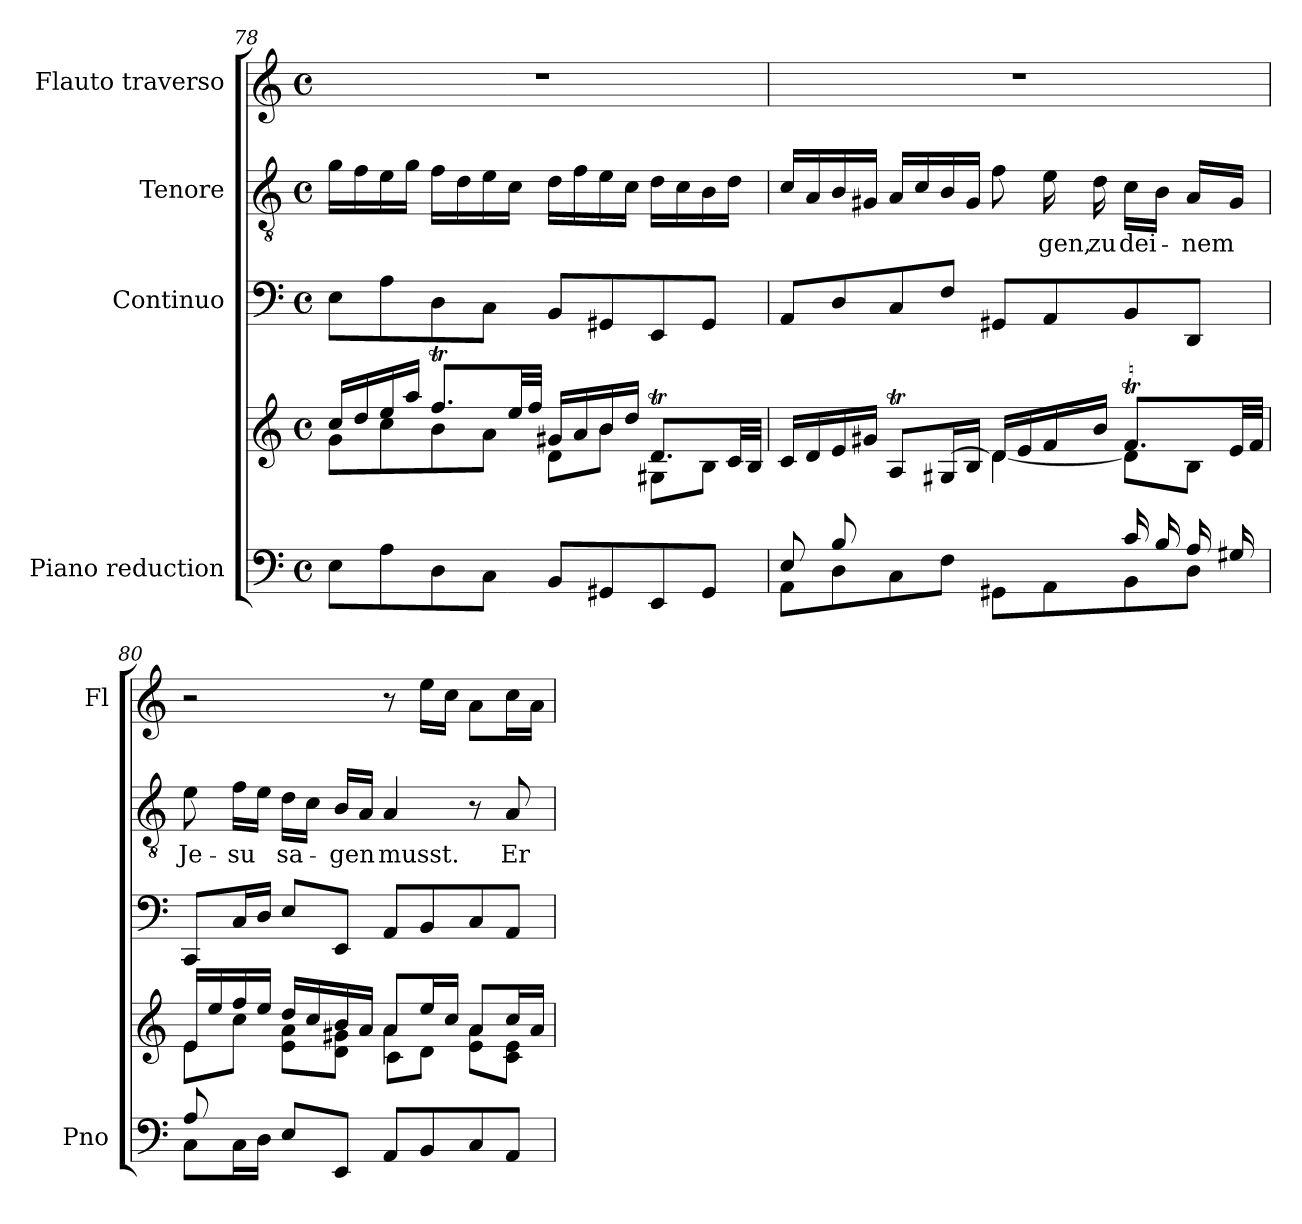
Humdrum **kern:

**kern	**kern	**kern	**kern	**text	**kern
*part4	*part4	*part3	*part2	*part2	*part1
*staff5	*staff4	*staff3	*staff2	*staff2	*staff1
*I"Piano reduction	*	*I"Continuo	*I"Tenore	*	*I"Flauto traverso
*I'Pno	*	*	*	*	*I'Fl
*clefF4	*clefG2	*clefF4	*clefGv2	*	*clefG2
*k[]	*k[]	*k[]	*k[]	*	*k[]
*M4/4	*M4/4	*M4/4	*M4/4	*	*M4/4
*met(c)	*met(c)	*met(c)	*met(c)	*	*met(c)
=78	=78	=78	=78	=78	=78
*	*^	*	*	*	*
8E\L	16cc/LL	8g\L	8E\L	16g\LL	.	1r
.	16dd/	.	.	16f\	.	.
8A\	16ee/	8cc\	8A\	16e\	.	.
.	16aa/JJ	.	.	16g\JJ	.	.
8D\	8.ffT/L	8b\	8D\	16f\LL	.	.
.	.	.	.	16d\	.	.
8C\J	.	8a\J	8C\J	16e\	.	.
.	32ee/LL	.	.	16c\JJ	.	.
.	32ff/JJJ	.	.	.	.	.
8BB/L	16g#X/LL	8d\L	8BB/L	16d\LL	.	.
.	16a/	.	.	16f\	.	.
8GG#X/	16b/	8b\J	8GG#X/	16e\	.	.
.	16dd/JJ	.	.	16c\JJ	.	.
8EE/	8.dT/L	8G#X\L	8EE/	16d\LL	.	.
.	.	.	.	16c\	.	.
8GG#/J	.	8B\J	8GG#/J	16B\	.	.
.	32c/LL	.	.	16d\JJ	.	.
.	32B/JJJ	.	.	.	.	.
=79	=79	=79	=79	=79	=79	=79
*^	*	*^	*	*	*	*
8E/L	8AA\L	16c/LL	4ryy	4ryy	8AA/L	16c/LL	.	1r
.	.	16d/	.	.	.	16A/	.	.
8B/	8D\	16e/	.	.	8D/	16B/	.	.
.	.	16g#X/JJ	.	.	.	16G#X/JJ	.	.
4ryy	8C\	8AT/L	4ryy	8e\	8C/	16A/LL	.	.
.	.	.	.	.	.	16c/	.	.
.	8F\J	16G#X/L	.	[8d\J	8F/J	16B/	.	.
.	.	16B/JJ	.	.	.	16G#/JJ	.	.
4ryy	8GG#X\L	16d/LL]	[4d\	2ryy	8GG#X/L	8f\	.	.
.	.	16e/	.	.	.	.	.	.
!	!	!	!	!	!	!	!LO:LY:b	!
.	8AA\	16f/	.	.	8AA/	16e\	-gen,	.
!	!	!	!	!	!	!	!LO:LY:b	!
.	.	16b/JJ	.	.	.	16d\	zu	.
!	!	!	!	!	!	!	!LO:LY:b	!
16c/LL	8BB\	8.fT/L	8d\L]	.	8BB/	16c\LL	dei-	.
16B/	.	.	.	.	.	16B\JJ	.	.
!	!	!	!	!	!	!	!LO:LY:b	!
16A/	8D\J	.	8B\J	.	8DD/J	16A/LL	-nem	.
16G#X/JJ	.	32e/LL	.	.	.	16G#/JJ	.	.
.	.	32f/JJJ	.	.	.	.	.	.
=80	=80	=80	=80	=80	=80	=80	=80	=80
!	!	!	!	!	!	!	!LO:LY:b	!
8A/L	8C\L	16e/LL	8e\L	8ryy	8CC/L	8e\	Je-	2r
.	.	16ee/	.	.	.	.	.	.
!	!	!	!	!	!	!	!LO:LY:b	!
8ryy	16C\L	16ff/	8cc\J	8a\J	16C/L	16f\LL	-su	.
.	16D\JJ	16ee/JJ	.	.	16D/JJ	16e\JJ	.	.
!	!	!	!	!	!	!	!LO:LY:b	!
4ryy	8E/L	16dd/LL	8e\ 8a\L	4ryy	8E/L	16d\LL	sa-	.
.	.	16cc/	.	.	.	16c\JJ	.	.
!	!	!	!	!	!	!	!LO:LY:b	!
.	8EE/J	16b/	8d\ 8g#X\J	.	8EE/J	16B/LL	-gen	.
.	.	16a/JJ	.	.	.	16A/JJ	.	.
!	!	!	!	!	!	!	!LO:LY:b	!
4ryy	8AA/L	8a/L	4a\	8c\L	8AA/L	4A/	musst.	8r
.	8BB/	16ee/L	.	8d\J	8BB/	.	.	16ee\LL
.	.	16cc/JJ	.	.	.	.	.	16cc\JJ
4ryy	8C/	8a/L	8e\ 8a\L	4ryy	8C/	8r	.	8a\L
!	!	!	!	!	!	!	!LO:LY:b	!
.	8AA/J	16cc/L	8c\ 8e\J	.	8AA/J	8A/	Er-	16cc\L
.	.	16a/JJ	.	.	.	.	.	16a\JJ
*v	*v	*	*	*	*	*	*	*
*	*v	*v	*v	*	*	*	*
=	=	=	=	=	=
*-	*-	*-	*-	*-	*-
